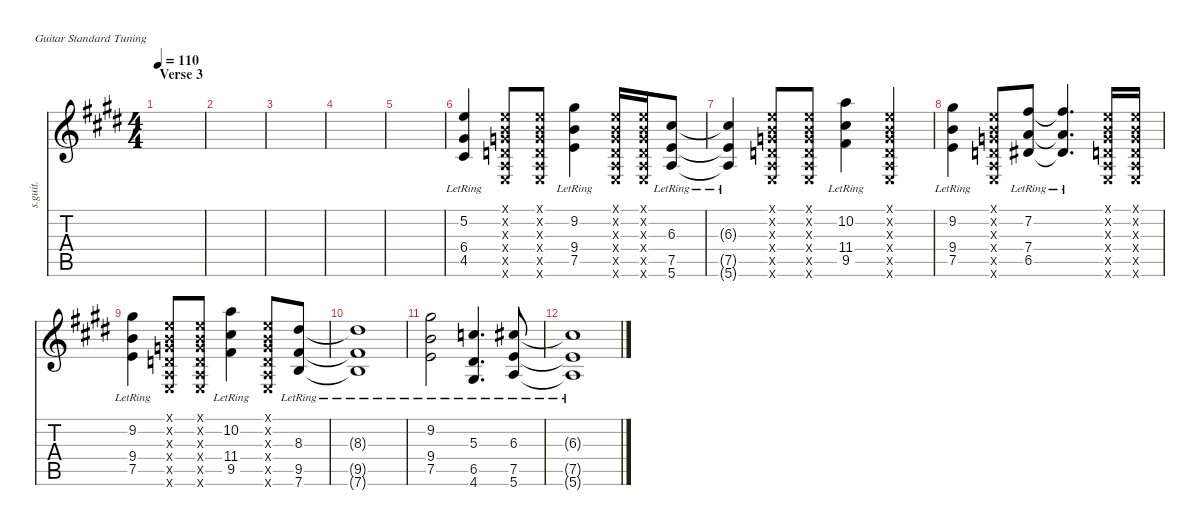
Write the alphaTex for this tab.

\defaultSystemsLayout 4
\hideDynamics
\bracketExtendMode nobrackets
\otherSystemsTrackNameOrientation horizontal
\track ("NOTES" "s.guit.") {mute instrument acousticguitarsteel}
\staff {score tabs}
\tuning (E4 B3 G3 D3 A2 E2)
\ts (4 4)
\section ("" "Verse 3")
\tempo 110
\clef g2
\ks e
|
|
|
|
|
(4.5{lr acc #} 5.2{lr acc forcenatural} 6.4{acc #}).4{beam Up} (0.6{x acc forcenatural} 0.5{x acc forcenatural} 0.4{x acc forcenatural} 0.3{x acc forcenatural} 0.2{x acc forcenatural} 0.1{x acc forcenatural}).8{beam Up} (0.6{x acc forcenatural} 0.5{x acc forcenatural} 0.4{x acc forcenatural} 0.3{x acc forcenatural} 0.2{x acc forcenatural} 0.1{x acc forcenatural}).8{beam Up} (7.5{lr acc forcenatural} 9.2{lr acc #} 9.4{acc forcenatural}).4{beam Down} (0.6{x acc forcenatural} 0.5{x acc forcenatural} 0.4{x acc forcenatural} 0.3{x acc forcenatural} 0.2{x acc forcenatural} 0.1{x acc forcenatural}).16{beam Up} (0.6{x acc forcenatural} 0.5{x acc forcenatural} 0.4{x acc forcenatural} 0.3{x acc forcenatural} 0.2{x acc forcenatural} 0.1{x acc forcenatural}).16{beam Up} (5.6{lr acc forcenatural} 6.3{lr acc #} 7.5{acc forcenatural}).8{beam Up} |
(5.6{lr t acc forcenatural} 6.3{lr t acc #} 7.5{t acc forcenatural}).4{beam Up} (0.6{x acc forcenatural} 0.5{x acc forcenatural} 0.4{x acc forcenatural} 0.3{x acc forcenatural} 0.2{x acc forcenatural} 0.1{x acc forcenatural}).8{beam Up} (0.6{x acc forcenatural} 0.5{x acc forcenatural} 0.4{x acc forcenatural} 0.3{x acc forcenatural} 0.2{x acc forcenatural} 0.1{x acc forcenatural}).8{beam Up} (9.5{lr acc #} 10.2{lr acc forcenatural} 11.4{acc #}).4{beam Down} (0.6{x acc forcenatural} 0.5{x acc forcenatural} 0.4{x acc forcenatural} 0.3{x acc forcenatural} 0.2{x acc forcenatural} 0.1{x acc forcenatural}).4{beam Up} |
(7.5{lr acc forcenatural} 9.2{lr acc #} 9.4{acc forcenatural}).4{beam Down} (0.6{x acc forcenatural} 0.5{x acc forcenatural} 0.4{x acc forcenatural} 0.3{x acc forcenatural} 0.2{x acc forcenatural} 0.1{x acc forcenatural}).8{beam Up} (6.5{lr acc #} 7.2{lr acc #} 7.4{acc forcenatural}).8{beam Up} (6.5{lr t acc #} 7.2{lr t acc #} 7.4{t acc forcenatural}).4{d beam Up} (0.6{x acc forcenatural} 0.5{x acc forcenatural} 0.4{x acc forcenatural} 0.3{x acc forcenatural} 0.2{x acc forcenatural} 0.1{x acc forcenatural}).16{beam Up} (0.6{x acc forcenatural} 0.5{x acc forcenatural} 0.4{x acc forcenatural} 0.3{x acc forcenatural} 0.2{x acc forcenatural} 0.1{x acc forcenatural}).16{beam Up} |
(7.5{lr acc forcenatural} 9.2{lr acc #} 9.4{acc forcenatural}).4{beam Down} (0.6{x acc forcenatural} 0.5{x acc forcenatural} 0.4{x acc forcenatural} 0.3{x acc forcenatural} 0.2{x acc forcenatural} 0.1{x acc forcenatural}).8{beam Up} (0.6{x acc forcenatural} 0.5{x acc forcenatural} 0.4{x acc forcenatural} 0.3{x acc forcenatural} 0.2{x acc forcenatural} 0.1{x acc forcenatural}).8{beam Up} (9.5{lr acc #} 10.2{lr acc forcenatural} 11.4{acc #}).4{beam Down} (0.6{x acc forcenatural} 0.5{x acc forcenatural} 0.4{x acc forcenatural} 0.3{x acc forcenatural} 0.2{x acc forcenatural} 0.1{x acc forcenatural}).8{beam Up} (7.6{lr acc forcenatural} 8.3{lr acc #} 9.5{acc #}).8{beam Up} |
(7.6{lr t acc forcenatural} 8.3{lr t acc #} 9.5{t acc #}).1{beam Up} |
(7.5{lr acc forcenatural} 9.2{lr acc #} 9.4{acc forcenatural}).2{beam Down} (4.6{lr acc #} 5.3{lr acc forcenatural} 6.5{acc #}).4{d beam Up} (6.3{lr acc #} 5.6{lr acc forcenatural} 7.5{acc forcenatural}).8{beam Up} |
(6.3{lr t acc #} 5.6{lr t acc forcenatural} 7.5{t acc forcenatural}).1{beam Up}
